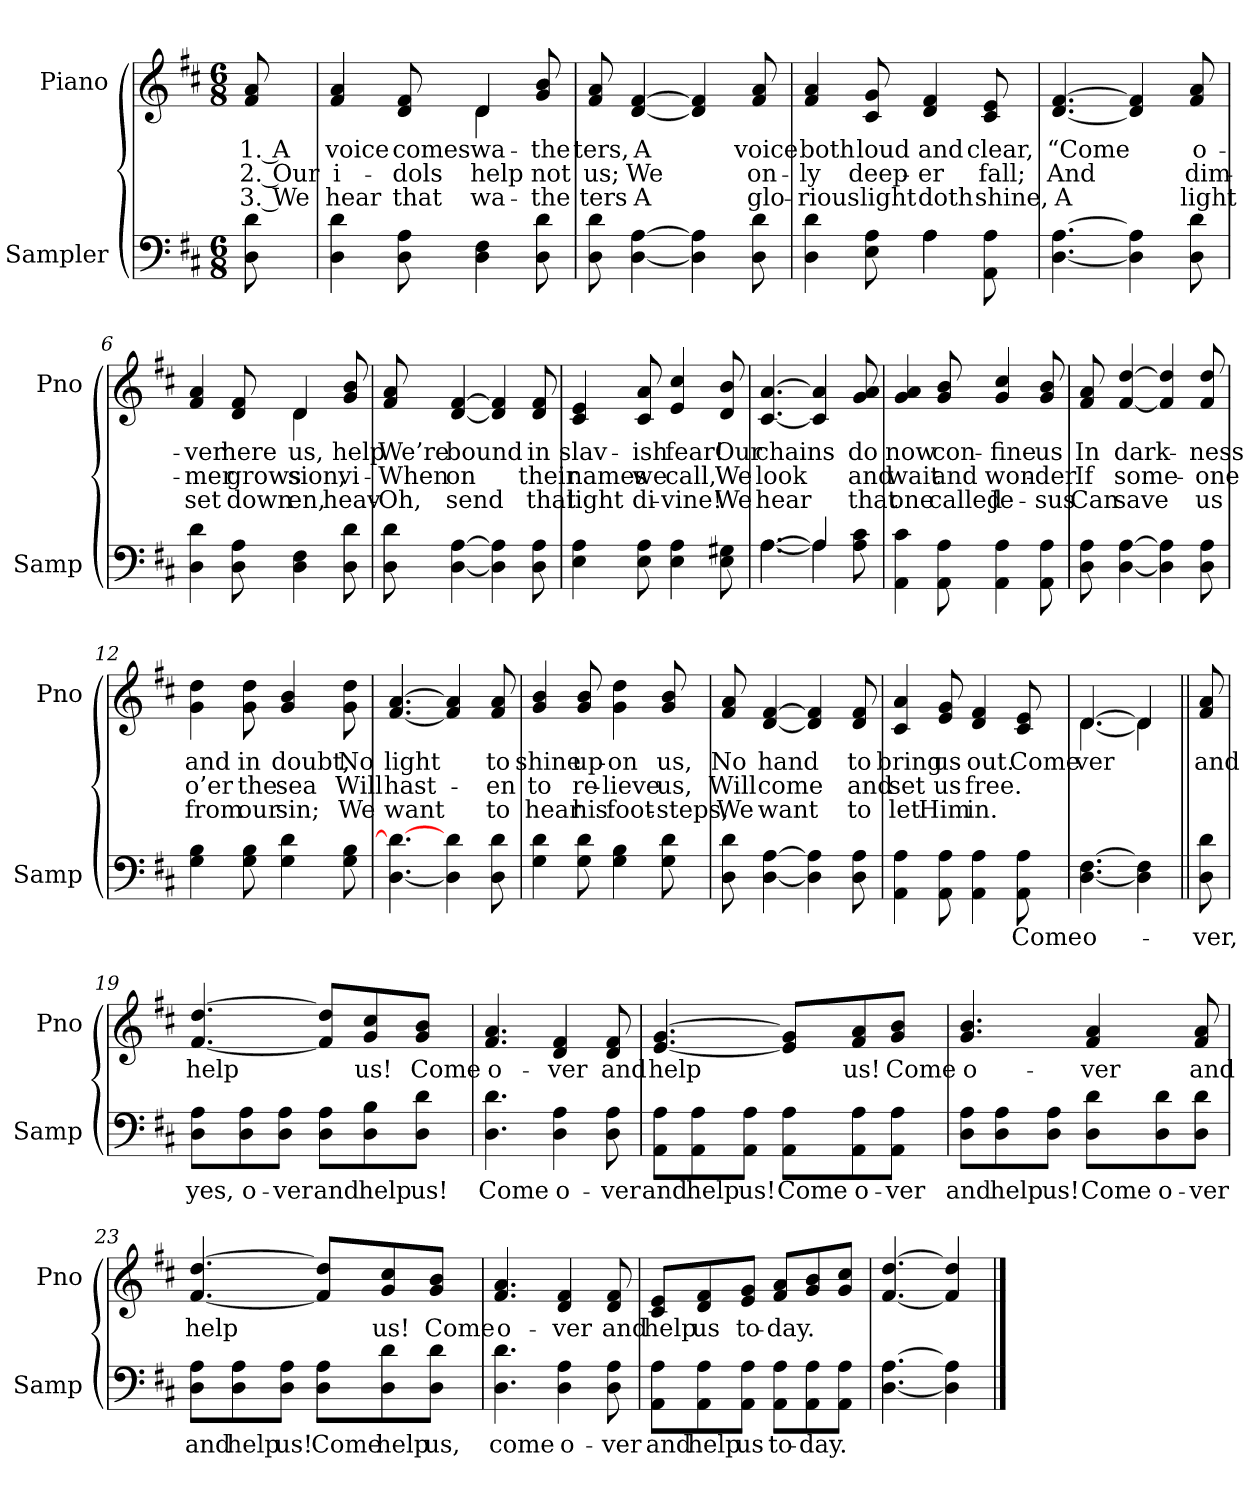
**kern	**text	**kern	**text	**text	**text
*part2	*part2	*part1	*part1	*part1	*part1
*staff2	*staff2	*staff1	*staff1	*staff1	*staff1
*I"Sampler	*	*I"Piano	*	*	*
*I'Samp	*	*I'Pno	*	*	*
*clefF4	*	*clefG2	*	*	*
*k[f#c#]	*	*k[f#c#]	*	*	*
*D:	*	*D:	*	*	*
*M6/8	*	*M6/8	*	*	*
=1	=1	=1	=1	=1	=1
8D 8d	.	8f# 8a	1. A	2. Our	3. We
=2	=2	=2	=2	=2	=2
*	*	*^	*	*	*
4D 4d	.	4f# 4a	4.ryy	voice	i-	hear
8D 8A	.	8d 8f#	.	comes	-dols	that
4D 4F#	.	4d/	4d	wa-	help	wa-
8D 8d	.	8g 8b	8ryy	the	-not	the
*	*	*v	*v	*	*	*
=3	=3	=3	=3	=3	=3
8D 8d	.	8f# 8a	-ters,	us;	-ters
[4D [4A	.	[4d [4f#	A	We	A
4D] 4A]	.	4d] 4f#]	.	.	.
8D 8d	.	8f# 8a	voice	on-	glo-
=4	=4	=4	=4	=4	=4
*^	*	*	*	*	*
4D 4d	4.ryy	.	4f# 4a	both	-ly	-rious
8E 8A	.	.	8c# 8g	loud	deep-	light
4A\	4A	.	4d 4f#	and	-er	doth
8AA 8A	8ryy	.	8c# 8e	clear,	fall;	shine,
*v	*v	*	*	*	*	*
=5	=5	=5	=5	=5	=5
[4.D [4.A	.	[4.d [4.f#	“Come	And	A
4D] 4A]	.	4d] 4f#]	.	.	.
8D 8d	.	8f# 8a	o-	dim-	light
=6	=6	=6	=6	=6	=6
*	*	*^	*	*	*
4D 4d	.	4f# 4a	4.ryy	-ver	-mer	set
8D 8A	.	8d 8f#	.	here	grows	down
4D 4F#	.	4d/	4d	us,	-sion,	-en,
8D 8d	.	8g 8b	8ryy	help	vi-	heav-
*	*	*v	*v	*	*	*
=7	=7	=7	=7	=7	=7
8D 8d	.	8f# 8a	We’re	When	Oh,
[4D [4A	.	[4d [4f#	bound	on	send
4D] 4A]	.	4d] 4f#]	.	.	.
8D 8A	.	8d 8f#	in	their	that
=8	=8	=8	=8	=8	=8
4E 4A	.	4c# 4e	slav-	names	light
8E 8A	.	8c# 8a	-ish	we	di-
4E 4A	.	4e 4cc#	fear!	call,	-vine!
8E 8G#X	.	8d 8b	Our	We	We
=9	=9	=9	=9	=9	=9
*^	*	*	*	*	*
[4.A\	[4.A	.	[4.c# [4.a	chains	look	hear
4A/]	4A]	.	4c#] 4a]	.	.	.
8A\ 8c#\	8ryy	.	8g 8a	do	and	that
*v	*v	*	*	*	*	*
=10	=10	=10	=10	=10	=10
4AA\ 4c#\	.	4g 4a	now	wait	one
8AA\ 8A\	.	8g 8b	con-	and	called
4AA 4A	.	4g 4cc#	-fine	won-	Je-
8AA 8A	.	8g 8b	us	-der	-sus
=11	=11	=11	=11	=11	=11
8D 8A	.	8f# 8a	In	If	Can
[4D [4A	.	[4f# [4dd	dark-	some-	save
4D] 4A]	.	4f#] 4dd]	.	.	.
8D 8A	.	8f# 8dd	-ness	-one	us
=12	=12	=12	=12	=12	=12
4G 4B	.	4g 4dd	and	o’er	from
8G 8B	.	8g 8dd	in	the	our
4G 4d	.	4g 4b	doubt,	sea	sin;
8G 8B	.	8g 8dd	No	Will	We
=13	=13	=13	=13	=13	=13
[4.D 4.d_	.	[4.f# [4.a	light	hast-	want
4D] 4d	.	4f#] 4a]	.	.	.
8D 8d	.	8f# 8a	to	-en	to
=14	=14	=14	=14	=14	=14
4G 4d	.	4g 4b	shine	to	hear
8G 8d	.	8g 8b	up-	re-	his
4G 4B	.	4g 4dd	-on	-lieve	foot-
8G 8d	.	8g 8b	us,	us,	-steps,
=15	=15	=15	=15	=15	=15
8D 8d	.	8f# 8a	No	Will	We
[4D [4A	.	[4d [4f#	hand	come	want
4D] 4A]	.	4d] 4f#]	.	.	.
8D 8A	.	8d 8f#	to	and	to
=16	=16	=16	=16	=16	=16
4AA 4A	.	4c# 4a	bring	set	let
8AA 8A	.	8e 8g	us	us	Him
4AA 4A	.	4d 4f#	out.	free.	in.
8AA 8A	Come	8c# 8e	Come	.	.
=17	=17	=17	=17	=17	=17
*	*	*^	*	*	*
[4.D [4.F#	o-	[4.d/	[4.d	-ver	.	.
4D] 4F#]	.	4d/]	4d]	.	.	.
=18||	=18||	=18||	=18||	=18||	=18||	=18||
!	!	!LO:TX:t=Refrain	!	!	!	!
*	*	*v	*v	*	*	*
8D 8d	-ver,	8f# 8a	and	.	.
=19	=19	=19	=19	=19	=19
8D\ 8A\L	yes,	[4.f# [4.dd	help	.	.
8D\ 8A\	o-	.	.	.	.
8D\ 8A\J	-ver	.	.	.	.
8D\ 8A\L	and	8f#]/ 8dd]/L	.	.	.
8D\ 8B\	help	8g/ 8cc#/	us!	.	.
8D\ 8d\J	us!	8g/ 8b/J	Come	.	.
=20	=20	=20	=20	=20	=20
4.D 4.d	Come	4.f# 4.a	o-	.	.
4D 4A	o-	4d 4f#	-ver	.	.
8D 8A	-ver	8d 8f#	and	.	.
=21	=21	=21	=21	=21	=21
8AA\ 8A\L	and	[4.e [4.g	help	.	.
8AA\ 8A\	help	.	.	.	.
8AA\ 8A\J	us!	.	.	.	.
8AA\ 8A\L	Come	8e]/ 8g]/L	.	.	.
8AA\ 8A\	o-	8f#/ 8a/	us!	.	.
8AA\ 8A\J	-ver	8g/ 8b/J	Come	.	.
=22	=22	=22	=22	=22	=22
8D\ 8A\L	and	4.g 4.b	o-	.	.
8D\ 8A\	help	.	.	.	.
8D\ 8A\J	us!	.	.	.	.
8D\ 8d\L	Come	4f# 4a	-ver	.	.
8D\ 8d\	o-	.	.	.	.
8D\ 8d\J	-ver	8f# 8a	and	.	.
=23	=23	=23	=23	=23	=23
8D\ 8A\L	and	[4.f# [4.dd	help	.	.
8D\ 8A\	help	.	.	.	.
8D\ 8A\J	us!	.	.	.	.
8D\ 8A\L	Come	8f#]/ 8dd]/L	.	.	.
8D\ 8d\	help	8g/ 8cc#/	us!	.	.
8D\ 8d\J	us,	8g/ 8b/J	Come	.	.
=24	=24	=24	=24	=24	=24
4.D 4.d	come	4.f# 4.a	o-	.	.
4D 4A	o-	4d 4f#	-ver	.	.
8D 8A	-ver	8d 8f#	and	.	.
=25	=25	=25	=25	=25	=25
8AA\ 8A\L	and	8c#/ 8e/L	help	.	.
8AA\ 8A\	help	8d/ 8f#/	us	.	.
8AA\ 8A\J	us	8e/ 8g/J	to-	.	.
8AA\ 8A\L	to-	8f#/ 8a/L	-day.	.	.
8AA\ 8A\	-day.	8g/ 8b/	.	.	.
8AA\ 8A\J	.	8g/ 8cc#/J	.	.	.
=26	=26	=26	=26	=26	=26
[4.D [4.A	.	[4.f# [4.dd	.	.	.
4D] 4A]	.	4f#] 4dd]	.	.	.
==	==	==	==	==	==
*-	*-	*-	*-	*-	*-
